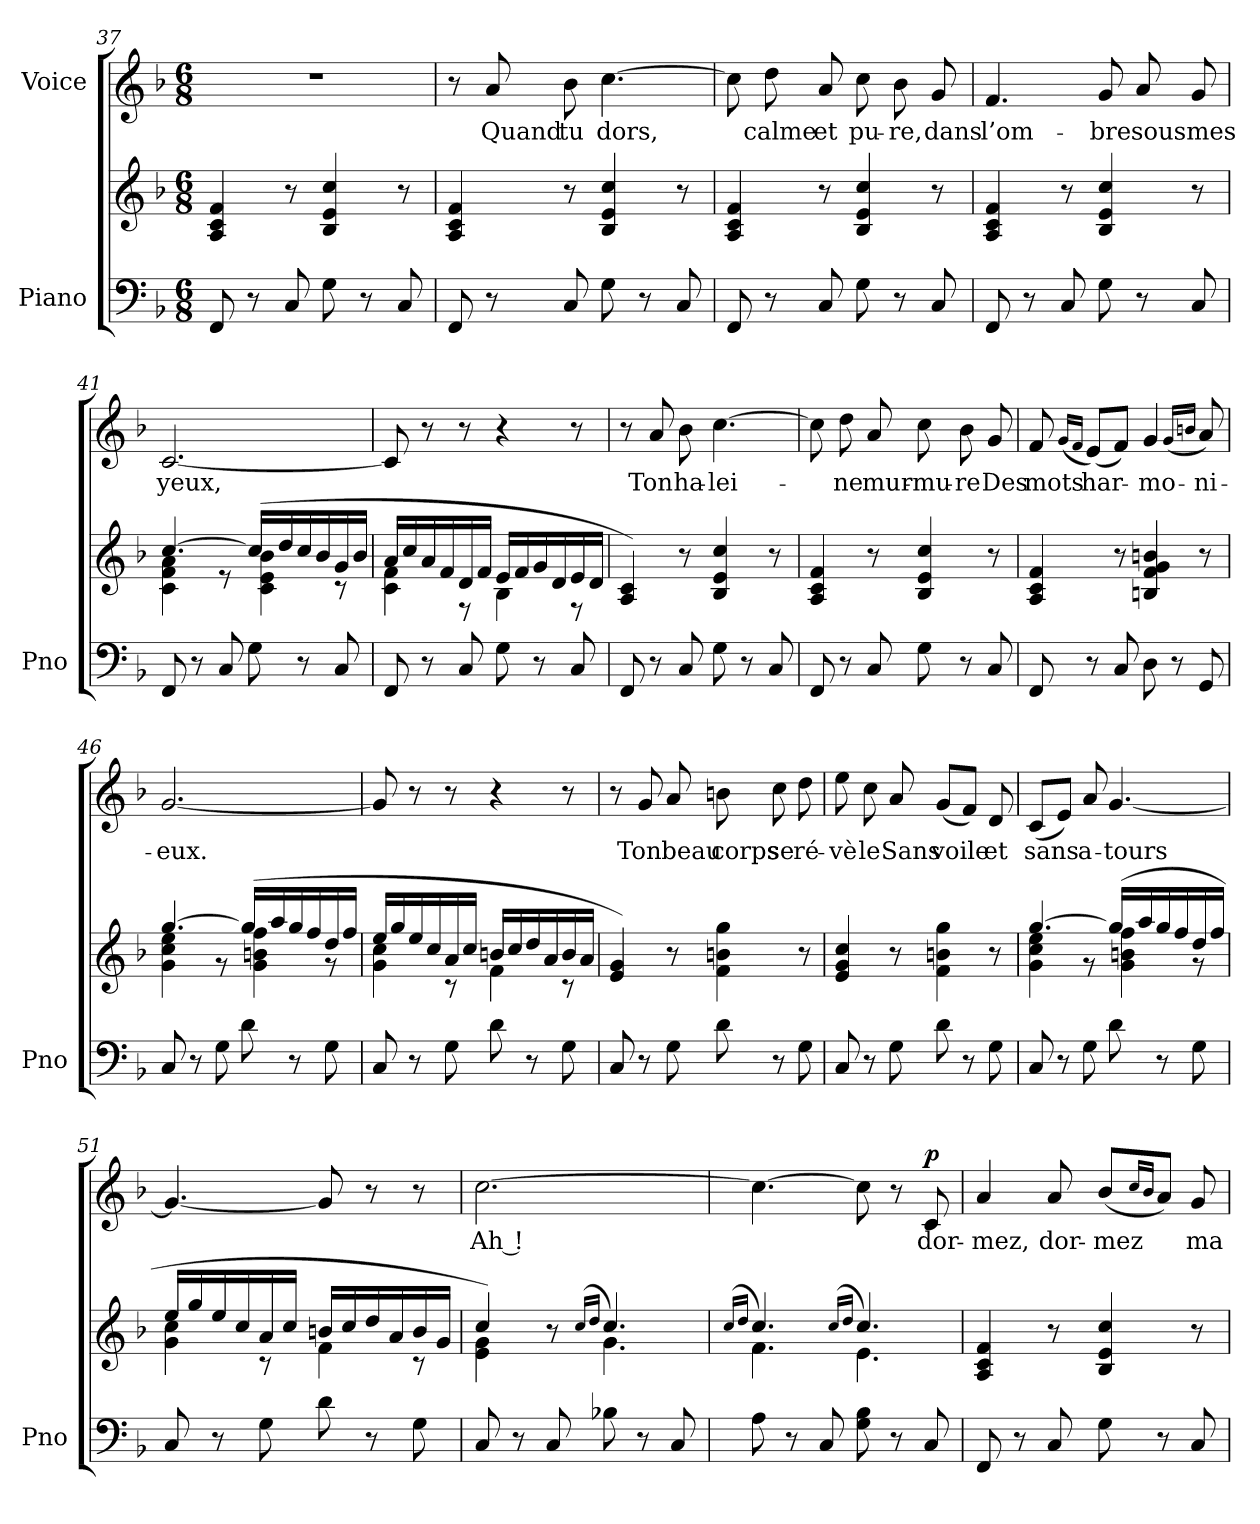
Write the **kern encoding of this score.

**kern	**kern	**kern	**text	**dynam
*part2	*part2	*part1	*part1	*part1
*staff3	*staff2	*staff1	*staff1	*staff1
*I"Piano	*	*I"Voice	*	*
*I'Pno	*	*	*	*
*clefF4	*clefG2	*clefG2	*	*
*k[b-]	*k[b-]	*k[b-]	*	*
*M6/8	*M6/8	*M6/8	*	*
=37	=37	=37	=37	=37
8FF/	4A/ 4c/ 4f/	2.r	.	.
8r	.	.	.	.
8C/	8r	.	.	.
8G\	4B-/ 4e/ 4cc/	.	.	.
8r	.	.	.	.
8C/	8r	.	.	.
=38	=38	=38	=38	=38
8FF/	4A/ 4c/ 4f/	8r	.	.
!	!	!	!LO:LY:b	!
8r	.	8a/	Quand	.
!	!	!	!LO:LY:b	!
8C/	8r	8b-\	tu	.
!	!	!	!LO:LY:b	!
8G\	4B-/ 4e/ 4cc/	[4.cc\	dors,	.
8r	.	.	.	.
8C/	8r	.	.	.
=39	=39	=39	=39	=39
8FF/	4A/ 4c/ 4f/	8cc\]	.	.
!	!	!	!LO:LY:b	!
8r	.	8dd\	calme	.
!	!	!	!LO:LY:b	!
8C/	8r	8a/	et	.
!	!	!	!LO:LY:b	!
8G\	4B-/ 4e/ 4cc/	8cc\	pu-	.
!	!	!	!LO:LY:b	!
8r	.	8b-\	-re,	.
!	!	!	!LO:LY:b	!
8C/	8r	8g/	dans	.
=40	=40	=40	=40	=40
!	!	!	!LO:LY:b	!
8FF/	4A/ 4c/ 4f/	4.f/	l’om-	.
8r	.	.	.	.
8C/	8r	.	.	.
!	!	!	!LO:LY:b	!
8G\	4B-/ 4e/ 4cc/	8g/	-bre	.
!	!	!	!LO:LY:b	!
8r	.	8a/	sous	.
!	!	!	!LO:LY:b	!
8C/	8r	8g/	mes	.
!!LO:LB:g=z
=41	=41	=41	=41	=41
*	*^	*	*	*
!	!	!	!	!LO:LY:b	!
8FF/	[4.cc/	4c\ 4f\ 4a\	[2.c/	yeux,	.
8r	.	.	.	.	.
8C/	.	8r	.	.	.
8G\	(16cc/LL]	4c\ 4e\ 4b-\	.	.	.
.	16dd/	.	.	.	.
8r	16cc/	.	.	.	.
.	16b-/	.	.	.	.
8C/	16g/	8r	.	.	.
.	16b-/JJ	.	.	.	.
=42	=42	=42	=42	=42	=42
8FF/	16a/LL	4c\ 4f\	8c/]	.	.
.	16cc/	.	.	.	.
8r	16a/	.	8r	.	.
.	16f/	.	.	.	.
8C/	16d/	8r	8r	.	.
.	16f/JJ	.	.	.	.
8G\	16e/LL	4B-\	4r	.	.
.	16f/	.	.	.	.
8r	16g/	.	.	.	.
.	16d/	.	.	.	.
8C/	16e/	8r	8r	.	.
.	16d/JJ	.	.	.	.
*	*v	*v	*	*	*
=43	=43	=43	=43	=43
8FF/	4A/ 4c/)	8r	.	.
!	!	!	!LO:LY:b	!
8r	.	8a/	Ton	.
!	!	!	!LO:LY:b	!
8C/	8r	8b-\	ha-	.
!	!	!	!LO:LY:b	!
8G\	4B-/ 4e/ 4cc/	[4.cc\	-lei-	.
8r	.	.	.	.
8C/	8r	.	.	.
=44	=44	=44	=44	=44
8FF/	4A/ 4c/ 4f/	8cc\]	.	.
!	!	!	!LO:LY:b	!
8r	.	8dd\	-ne	.
!	!	!	!LO:LY:b	!
8C/	8r	8a/	mur-	.
!	!	!	!LO:LY:b	!
8G\	4B-/ 4e/ 4cc/	8cc\	-mu-	.
!	!	!	!LO:LY:b	!
8r	.	8b-\	-re	.
!	!	!	!LO:LY:b	!
8C/	8r	8g/	Des	.
!!LO:LB:g=z
=45	=45	=45	=45	=45
!	!	!	!LO:LY:b	!
8FF/	4A/ 4c/ 4f/	8f/	mots	.
.	.	(16qg/LL	.	.
.	.	16qf/JJ	.	.
!	!	!	!LO:LY:b	!
8r	.	(8e/L)	har-	.
8C/	8r	8f/J)	.	.
!	!	!	!LO:LY:b	!
8D\	4Bn/ 4f/ 4g/ 4bn/	4g/	-mo-	.
8r	.	.	.	.
.	.	(16qg/LL	.	.
.	.	16qbn/JJ	.	.
!	!	!	!LO:LY:b	!
8GG/	8r	8a/)	-ni-	.
=46	=46	=46	=46	=46
*	*^	*	*	*
!	!	!	!	!LO:LY:b	!
8C/	[4.gg/	4g\ 4cc\ 4ee\	[2.g/	-eux.	.
8r	.	.	.	.	.
8G\	.	8r	.	.	.
8d\	(16gg/LL]	4g\ 4bn\ 4ff\	.	.	.
.	16aa/	.	.	.	.
8r	16gg/	.	.	.	.
.	16ff/	.	.	.	.
8G\	16dd/	8r	.	.	.
.	16ff/JJ	.	.	.	.
=47	=47	=47	=47	=47	=47
8C/	16ee/LL	4g\ 4cc\	8g/]	.	.
.	16gg/	.	.	.	.
8r	16ee/	.	8r	.	.
.	16cc/	.	.	.	.
8G\	16a/	8r	8r	.	.
.	16cc/JJ	.	.	.	.
8d\	16bn/LL	4f\	4r	.	.
.	16cc/	.	.	.	.
8r	16dd/	.	.	.	.
.	16a/	.	.	.	.
8G\	16b/	8r	8r	.	.
.	16a/JJ	.	.	.	.
*	*v	*v	*	*	*
=48	=48	=48	=48	=48
8C/	4e/ 4g/)	8r	.	.
!	!	!	!LO:LY:b	!
8r	.	8g/	Ton	.
!	!	!	!LO:LY:b	!
8G\	8r	8a/	beau	.
!	!	!	!LO:LY:b	!
8d\	4f\ 4bn\ 4gg\	8bn\	corps	.
!	!	!	!LO:LY:b	!
8r	.	8cc\	se	.
!	!	!	!LO:LY:b	!
8G\	8r	8dd\	ré-	.
!!LO:LB:g=z
=49	=49	=49	=49	=49
!	!	!	!LO:LY:b	!
8C/	4e/ 4g/ 4cc/	8ee\	-vè	.
!	!	!	!LO:LY:b	!
8r	.	8cc\	le	.
!	!	!	!LO:LY:b	!
8G\	8r	8a/	Sans	.
!	!	!	!LO:LY:b	!
8d\	4f\ 4bn\ 4gg\	(8g/L	voile	.
8r	.	8f/J)	.	.
!	!	!	!LO:LY:b	!
8G\	8r	8d/	et	.
=50	=50	=50	=50	=50
*	*^	*	*	*
!	!	!	!	!LO:LY:b	!
8C/	[4.gg/	4g\ 4cc\ 4ee\	(8c/L	sans	.
8r	.	.	8e/J)	.	.
!	!	!	!	!LO:LY:b	!
8G\	.	8r	8a/	a-	.
!	!	!	!	!LO:LY:b	!
8d\	(16gg/LL]	4g\ 4bn\ 4ff\	[4.g/	-tours	.
.	16aa/	.	.	.	.
8r	16gg/	.	.	.	.
.	16ff/	.	.	.	.
8G\	16dd/	8r	.	.	.
.	16ff/JJ	.	.	.	.
=51	=51	=51	=51	=51	=51
8C/	16ee/LL	4g\ 4cc\	4.g/_	.	.
.	16gg/	.	.	.	.
8r	16ee/	.	.	.	.
.	16cc/	.	.	.	.
8G\	16a/	8r	.	.	.
.	16cc/JJ	.	.	.	.
8d\	16bn/LL	4f\	8g/]	.	.
.	16cc/	.	.	.	.
8r	16dd/	.	8r	.	.
.	16a/	.	.	.	.
8G\	16b/	8r	8r	.	.
.	16g/JJ	.	.	.	.
=52	=52	=52	=52	=52	=52
!	!	!	!	!LO:LY:b	!
8C/	4cc/)	4e\ 4g\	[2.cc\	Ah !	.
8r	.	.	.	.	.
8C/	8r	8ryy	.	.	.
.	(<16qcc/LL	.	.	.	.
.	16qdd/JJ	.	.	.	.
8B-X\	4.cc/)	4.g\	.	.	.
8r	.	.	.	.	.
8C/	.	.	.	.	.
!!LO:PB:g=z
=53	=53	=53	=53	=53	=53
.	(<16qcc/LL	.	.	.	.
.	16qdd/JJ	.	.	.	.
8A\	4.cc/)	4.f\	4.cc\_	.	.
8r	.	.	.	.	.
8C/	.	.	.	.	.
.	(<16qcc/LL	.	.	.	.
.	16qdd/JJ	.	.	.	.
8G\ 8B-\	4.cc/)	4.e\	8cc\]	.	.
8r	.	.	8r	.	.
!	!	!	!	!LO:LY:b	!LO:DY:a
8C/	.	.	8c/	dor-	p
*	*v	*v	*	*	*
=54	=54	=54	=54	=54
!	!	!	!LO:LY:b	!
8FF/	4A/ 4c/ 4f/	4a/	-mez,	.
8r	.	.	.	.
!	!	!	!LO:LY:b	!
8C/	8r	8a/	dor-	.
!	!	!	!LO:LY:b	!
8G\	4B-/ 4e/ 4cc/	(8b-/L	-mez	.
.	.	16qcc/LL	.	.
.	.	16qb-/JJ	.	.
8r	.	8a/J)	.	.
!	!	!	!LO:LY:b	!
8C/	8r	8g/	ma	.
=	=	=	=	=
*-	*-	*-	*-	*-
